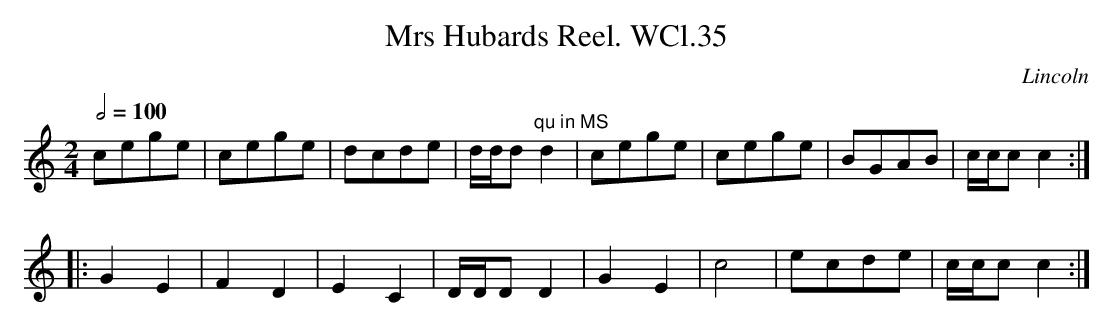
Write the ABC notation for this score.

X:1
T:Mrs Hubards Reel. WCl.35
M:2/4
L:1/8
Q:1/2=100
O:Lincoln
K:C
cege|cege|dcde|d/2d/2d"qu in MS"d2|\
cege|cege|BGAB|c/2c/2c c2:|!
|:G2E2|F2D2|E2C2|D/2D/2D D2|\
G2E2|c4|ecde|c/2c/2c c2:|
